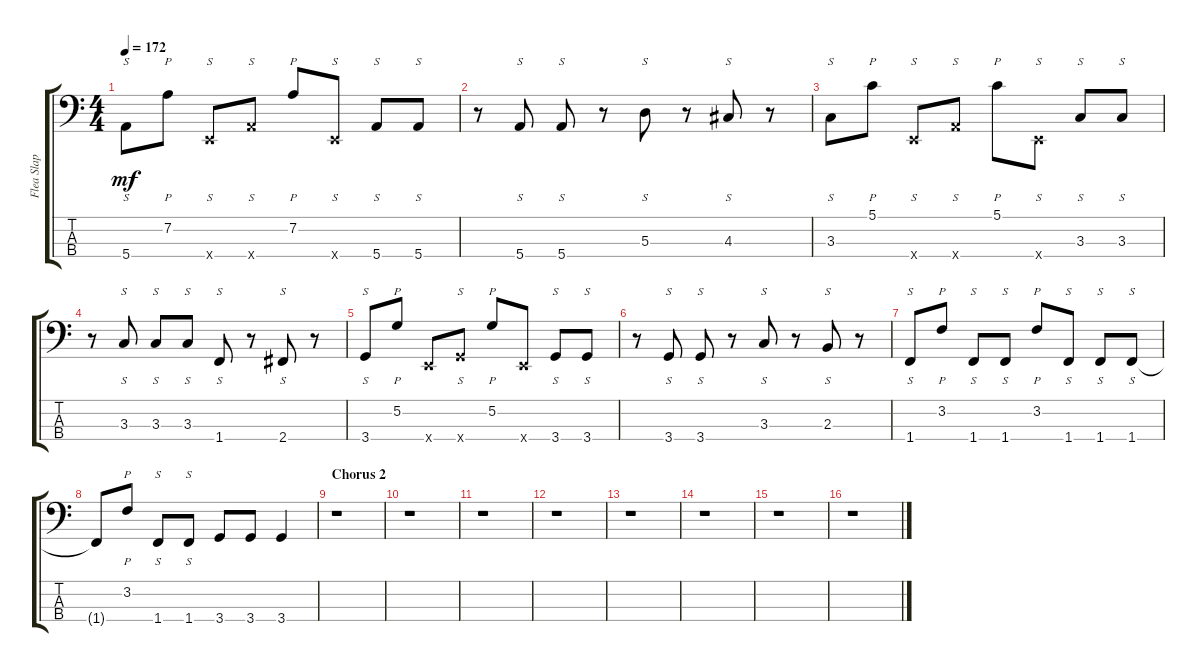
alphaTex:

\track ("Flea Slap Bass" "Flea Slap ") {instrument slapbass2}
\staff {score tabs}
\tuning (G2 D2 A1 E1) {hide}
\ts (4 4)
\tempo 172
\clef f4
\ks c
5.4.8{s dy mf} 7.2.8{p} 0.4{x}.8{s} 5.4{x}.8{s} 7.2.8{p} 0.4{x}.8{s} 5.4.8{s} 5.4.8{s} |
r.8 5.4.8{s} 5.4.8{s} r.8 5.3.8{s} r.8 4.3.8{s} r.8 |
3.3.8{s} 5.1.8{p} 0.4{x}.8{s} 5.4{x}.8{s} 5.1.8{p} 0.4{x}.8{s} 3.3.8{s} 3.3.8{s} |
r.8 3.3.8{s} 3.3.8{s} 3.3.8{s} 1.4.8{s} r.8 2.4.8{s} r.8 |
3.4.8{s} 5.2.8{p} 0.4{x}.8 3.4{x}.8{s} 5.2.8{p} 0.4{x}.8 3.4.8{s} 3.4.8{s} |
r.8 3.4.8{s} 3.4.8{s} r.8 3.3.8{s} r.8 2.3.8{s} r.8 |
1.4.8{s} 3.2.8{p} 1.4.8{s} 1.4.8{s} 3.2.8{p} 1.4.8{s} 1.4.8{s} 1.4.8{s} |
1.4{t}.8 3.2.8{p} 1.4.8{s} 1.4.8{s} 3.4.8 3.4.8 3.4.4 |
\section ("" "Chorus 2")
r.1 |
r.1 |
r.1 |
r.1 |
r.1 |
r.1 |
r.1 |
r.1
